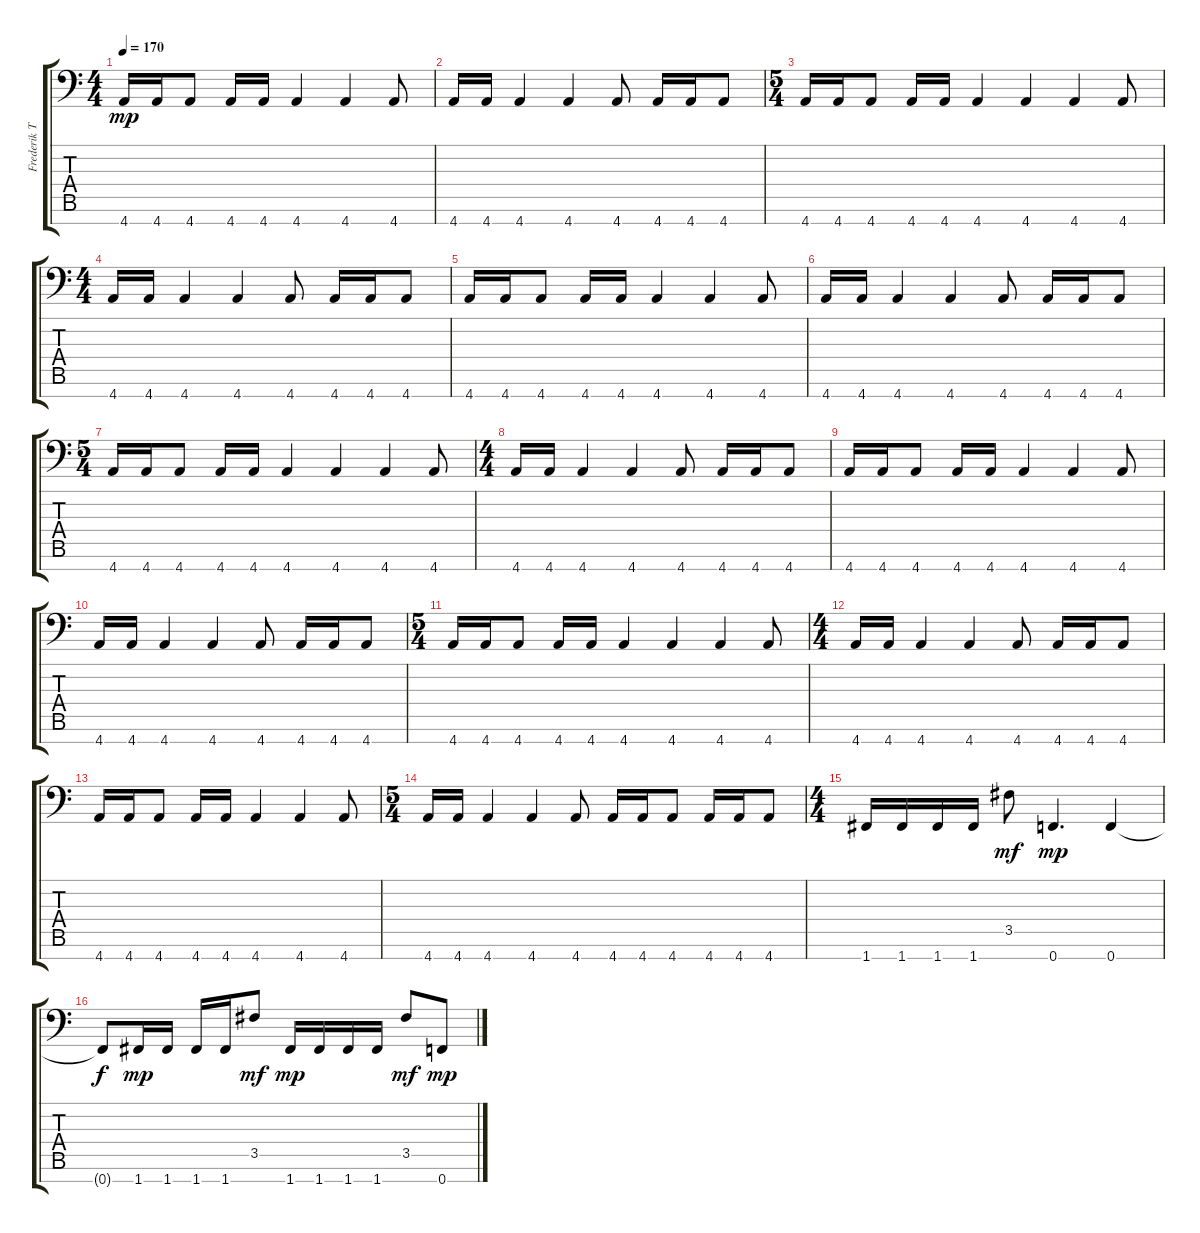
\track ("Frederik Thordendal" "Frederik T") {instrument distortionguitar}
\staff {score tabs}
\tuning (Bb3 F3 Db3 Ab2 Eb2 Bb1 F1) {hide}
\ts (4 4)
\tempo 170
\clef f4
\ks c
4.7.16{dy mp} 4.7.16 4.7.8 4.7.16 4.7.16 4.7.4 4.7.4 4.7.8 |
4.7.16 4.7.16 4.7.4 4.7.4 4.7.8 4.7.16 4.7.16 4.7.8 |
\ts (5 4)
4.7.16 4.7.16 4.7.8 4.7.16 4.7.16 4.7.4 4.7.4 4.7.4 4.7.8 |
\ts (4 4)
4.7.16 4.7.16 4.7.4 4.7.4 4.7.8 4.7.16 4.7.16 4.7.8 |
4.7.16 4.7.16 4.7.8 4.7.16 4.7.16 4.7.4 4.7.4 4.7.8 |
4.7.16 4.7.16 4.7.4 4.7.4 4.7.8 4.7.16 4.7.16 4.7.8 |
\ts (5 4)
4.7.16 4.7.16 4.7.8 4.7.16 4.7.16 4.7.4 4.7.4 4.7.4 4.7.8 |
\ts (4 4)
4.7.16 4.7.16 4.7.4 4.7.4 4.7.8 4.7.16 4.7.16 4.7.8 |
4.7.16 4.7.16 4.7.8 4.7.16 4.7.16 4.7.4 4.7.4 4.7.8 |
4.7.16 4.7.16 4.7.4 4.7.4 4.7.8 4.7.16 4.7.16 4.7.8 |
\ts (5 4)
4.7.16 4.7.16 4.7.8 4.7.16 4.7.16 4.7.4 4.7.4 4.7.4 4.7.8 |
\ts (4 4)
4.7.16 4.7.16 4.7.4 4.7.4 4.7.8 4.7.16 4.7.16 4.7.8 |
4.7.16 4.7.16 4.7.8 4.7.16 4.7.16 4.7.4 4.7.4 4.7.8 |
\ts (5 4)
4.7.16 4.7.16 4.7.4 4.7.4 4.7.8 4.7.16 4.7.16 4.7.8 4.7.16 4.7.16 4.7.8 |
\ts (4 4)
1.7.16 1.7.16 1.7.16 1.7.16 3.5.8{dy mf} 0.7.4{d dy mp} 0.7.4 |
0.7{t}.8{dy f} 1.7.16{dy mp} 1.7.16 1.7.16 1.7.16 3.5.8{dy mf} 1.7.16{dy mp} 1.7.16 1.7.16 1.7.16 3.5.8{dy mf} 0.7.8{dy mp}
